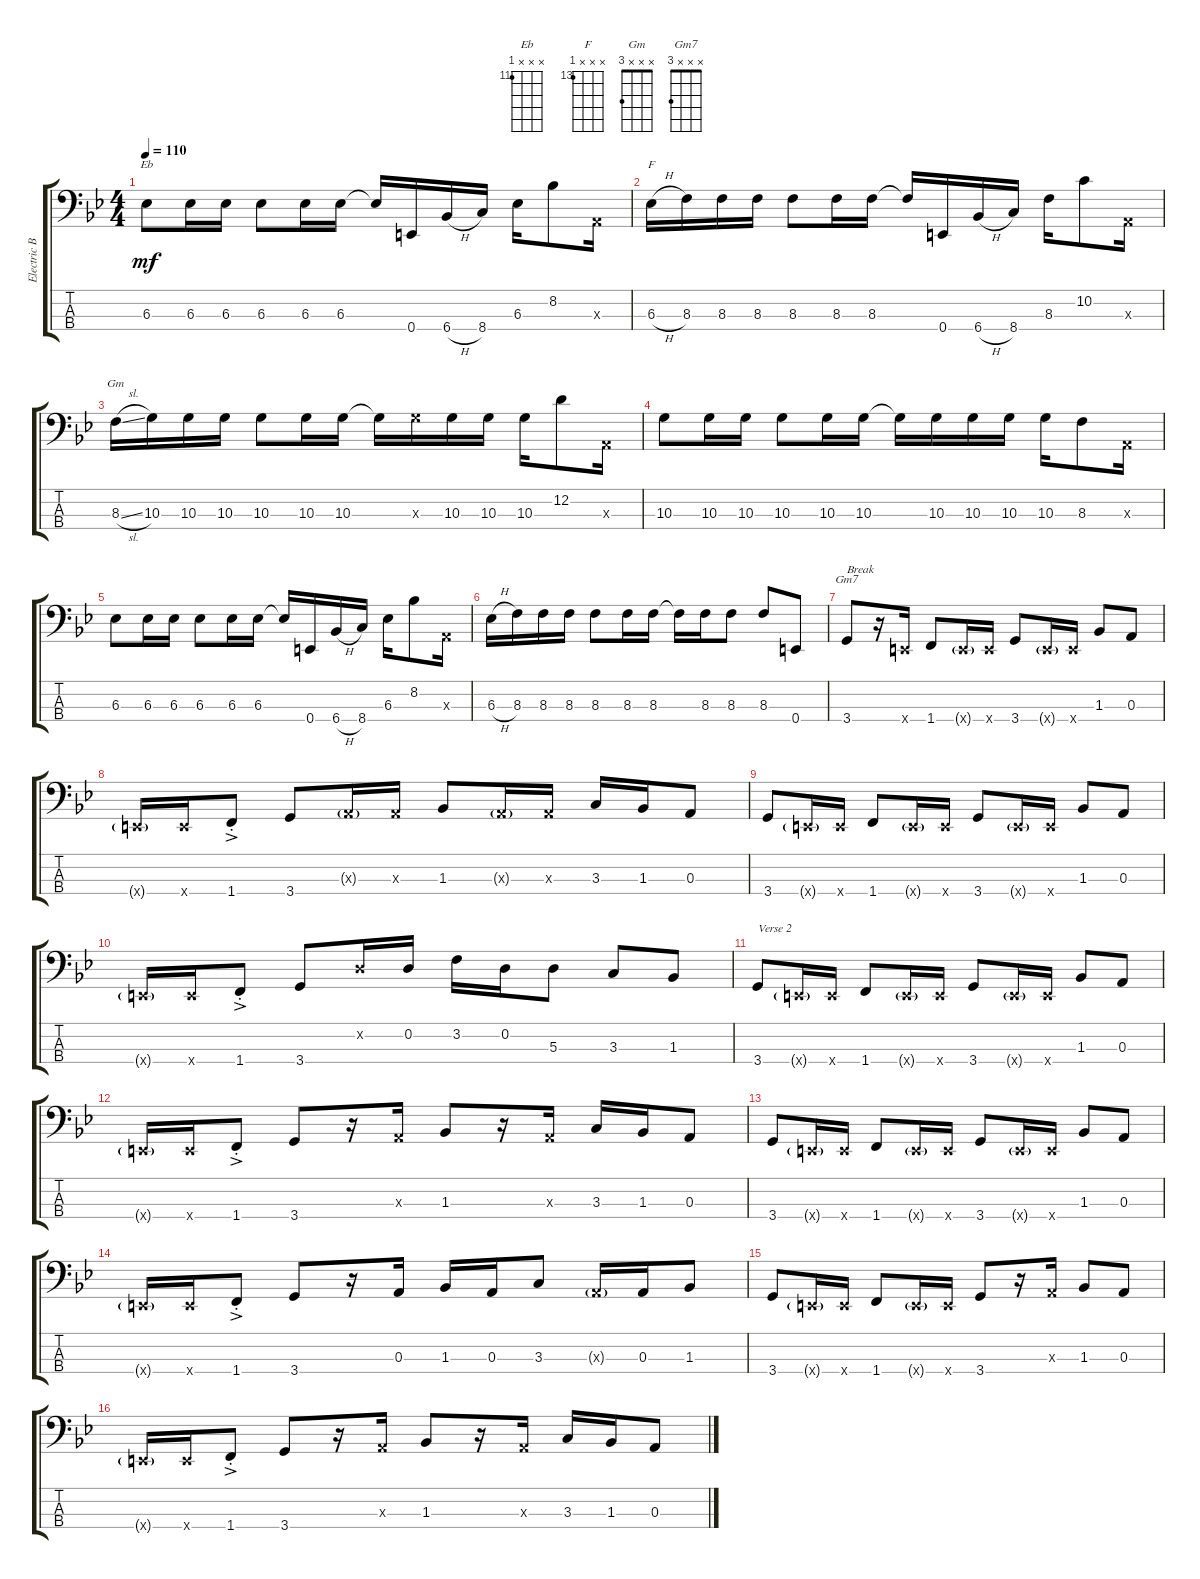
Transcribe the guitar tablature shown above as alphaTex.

\track ("Electric Bass" "Electric B") {instrument electricbassfinger}
\staff {score tabs}
\tuning (G2 D2 A1 E1) {hide}
\chord ("Eb" x x x 11) {firstfret 11}
\chord ("F" x x x 13) {firstfret 13}
\chord ("Gm" x x x 3)
\chord ("Gm7" x x x 3)
\ts (4 4)
\tempo 110
\clef f4
\ks bb
6.3.8{ch "Eb" dy mf} 6.3.16 6.3.16 6.3.8 6.3.16 6.3.16 6.3{t}.16 0.4.16 6.4{h}.16 8.4.16 6.3.16 8.2.8 0.3{x}.16 |
6.3{h}.16{ch "F"} 8.3.16 8.3.16 8.3.16 8.3.8 8.3.16 8.3.16 8.3{t}.16 0.4.16 6.4{h}.16 8.4.16 8.3.16 10.2.8 0.3{x}.16 |
8.3{sl}.16{ch "Gm"} 10.3.16 10.3.16 10.3.16 10.3.8 10.3.16 10.3.16 10.3{t}.16 10.3{x}.16 10.3.16 10.3.16 10.3.16 12.2.8 0.3{x}.16 |
10.3.8 10.3.16 10.3.16 10.3.8 10.3.16 10.3.16 10.3{t}.16 10.3.16 10.3.16 10.3.16 10.3.16 8.3.8 0.3{x}.16 |
6.3.8 6.3.16 6.3.16 6.3.8 6.3.16 6.3.16 6.3{t}.16 0.4.16 6.4{h}.16 8.4.16 6.3.16 8.2.8 0.3{x}.16 |
6.3{h}.16 8.3.16 8.3.16 8.3.16 8.3.8 8.3.16 8.3.16 8.3{t}.16 8.3.16 8.3.8 8.3.8 0.4.8 |
3.4.8{ch "Gm7" txt "Break"} r.16 0.4{x}.16 1.4.8 0.4{g x}.16 0.4{x}.16 3.4.8 0.4{g x}.16 0.4{x}.16 1.3.8 0.3.8 |
0.4{g x}.16 0.4{x}.16 1.4{ac st}.8 3.4.8 0.3{g x}.16 0.3{x}.16 1.3.8 0.3{g x}.16 0.3{x}.16 3.3.16 1.3.16 0.3.8 |
3.4.8 0.4{g x}.16 0.4{x}.16 1.4.8 0.4{g x}.16 0.4{x}.16 3.4.8 0.4{g x}.16 0.4{x}.16 1.3.8 0.3.8 |
0.4{g x}.16 0.4{x}.16 1.4{ac st}.8 3.4.8 0.2{x}.16 0.2.16 3.2.16 0.2.16 5.3.8 3.3.8 1.3.8 |
3.4.8{txt "Verse 2"} 0.4{g x}.16 0.4{x}.16 1.4.8 0.4{g x}.16 0.4{x}.16 3.4.8 0.4{g x}.16 0.4{x}.16 1.3.8 0.3.8 |
0.4{g x}.16 0.4{x}.16 1.4{ac st}.8 3.4.8 r.16 0.3{x}.16 1.3.8 r.16 0.3{x}.16 3.3.16 1.3.16 0.3.8 |
3.4.8 0.4{g x}.16 0.4{x}.16 1.4.8 0.4{g x}.16 0.4{x}.16 3.4.8 0.4{g x}.16 0.4{x}.16 1.3.8 0.3.8 |
0.4{g x}.16 0.4{x}.16 1.4{ac st}.8 3.4.8 r.16 0.3.16 1.3.16 0.3.16 3.3.8 0.3{g x}.16 0.3.16 1.3.8 |
3.4.8 0.4{g x}.16 0.4{x}.16 1.4.8 0.4{g x}.16 0.4{x}.16 3.4.8 r.16 0.3{x}.16 1.3.8 0.3.8 |
0.4{g x}.16 0.4{x}.16 1.4{ac st}.8 3.4.8 r.16 0.3{x}.16 1.3.8 r.16 0.3{x}.16 3.3.16 1.3.16 0.3.8
